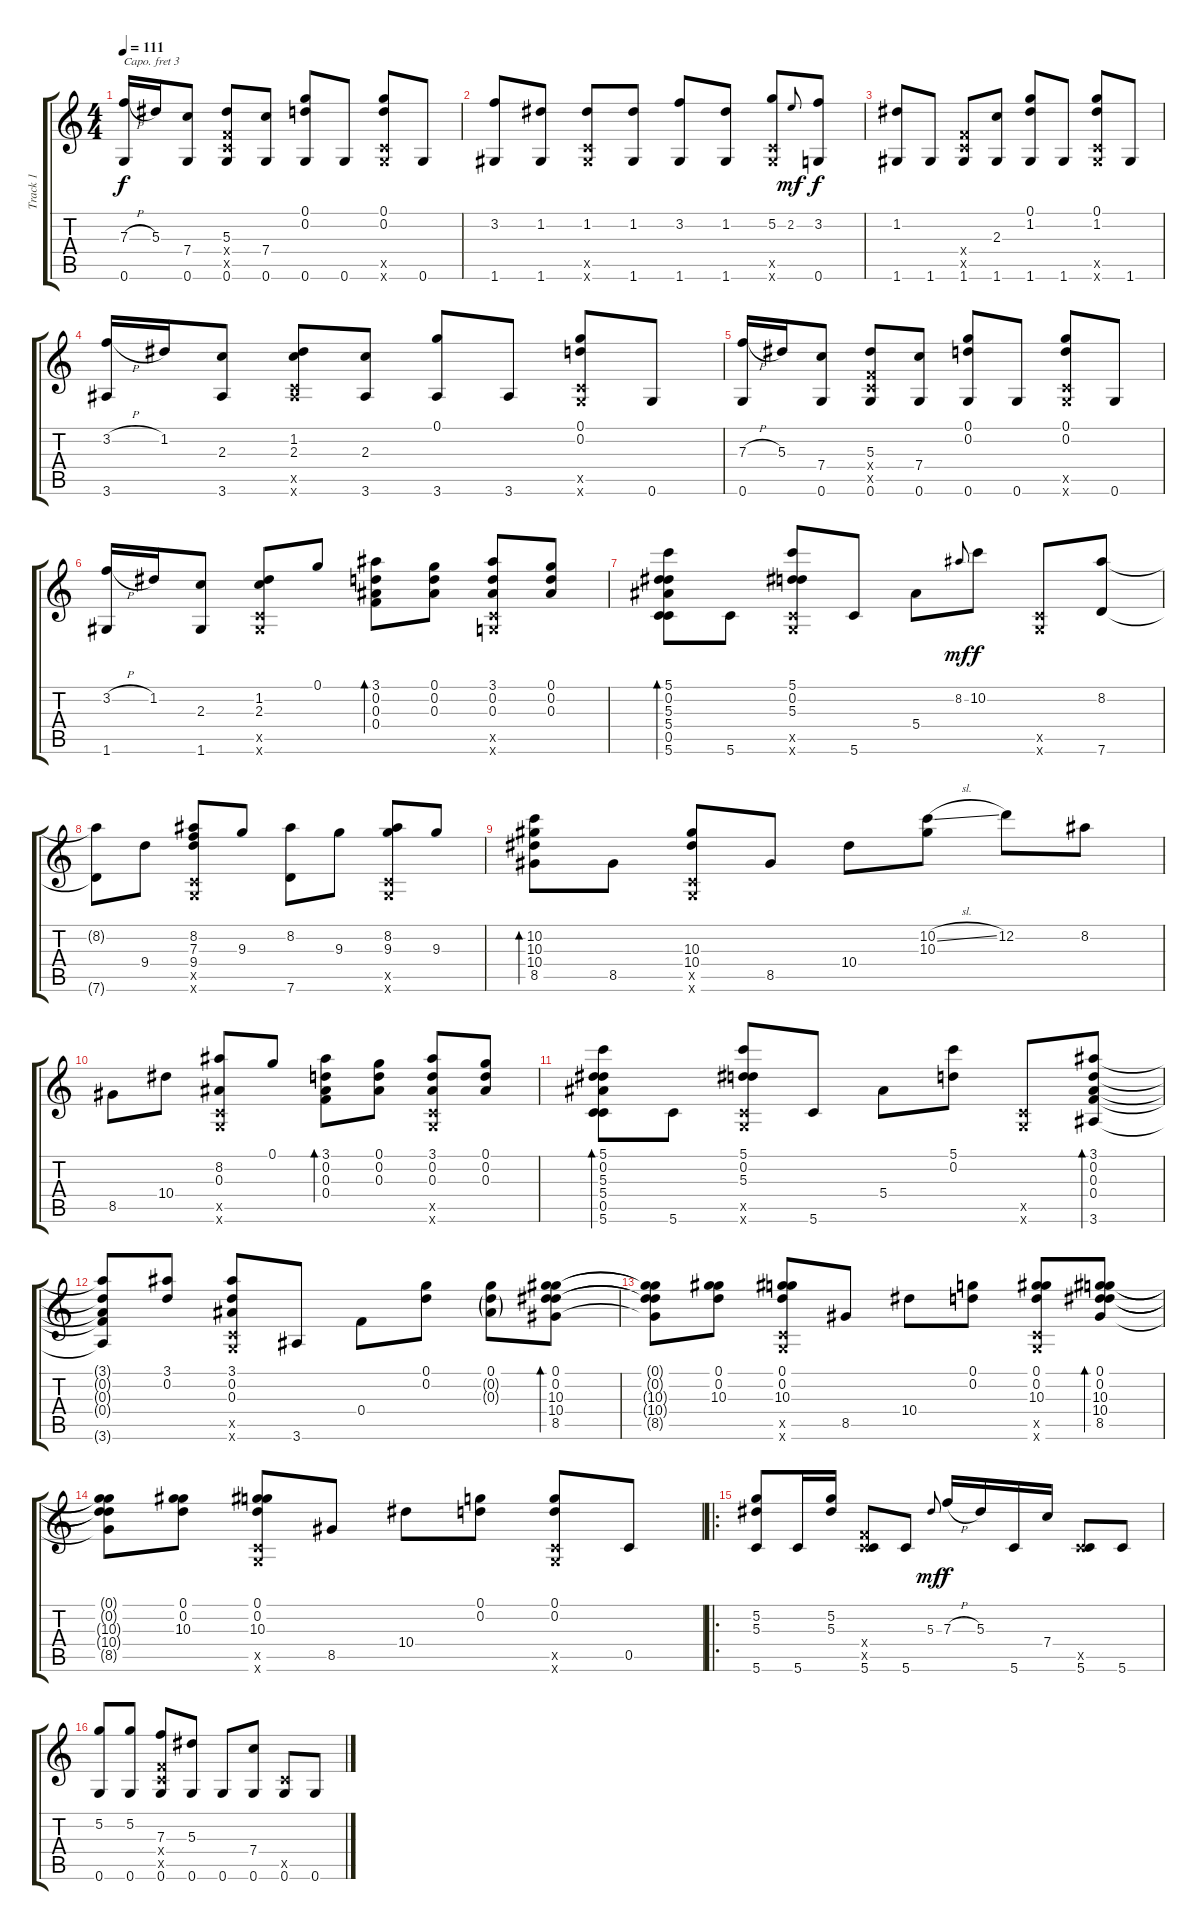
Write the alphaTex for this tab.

\track ("Track 1" "Track 1") {instrument acousticguitarsteel}
\staff {score tabs}
\capo 3
\tuning (E4 B3 G3 D3 A2 E2) {hide}
\ts (4 4)
\tempo 111
\clef g2
\ks c
(7.3{h} 0.6).16{dy f} 5.3.16 (7.4 0.6).8 (5.3 0.4{x} 0.5{x} 0.6).8 (7.4 0.6).8 (0.1 0.2 0.6).8 0.6.8 (0.1 0.2 0.5{x} 0.6{x}).8 0.6.8 |
(3.2 1.6).8 (1.2 1.6).8 (1.2 0.5{x} 1.6{x}).8 (1.2 1.6).8 (3.2 1.6).8 (1.2 1.6).8 (5.2 0.5{x} 1.6{x}).8 2.2.8{gr onbeat dy mf} (3.2 0.6).8{dy f} |
(1.2 1.6).8 1.6.8 (0.4{x} 0.5{x} 1.6).8 (2.3 1.6).8 (0.1 1.2 1.6).8 1.6.8 (0.1 1.2 0.5{x} 1.6{x}).8 1.6.8 |
(3.2{h} 3.6).16 1.2.16 (2.3 3.6).8 (1.2 2.3 0.5{x} 3.6{x}).8 (2.3 3.6).8 (0.1 3.6).8 3.6.8 (0.1 0.2 0.5{x} 0.6{x}).8 0.6.8 |
(7.3{h} 0.6).16 5.3.16 (7.4 0.6).8 (5.3 0.4{x} 0.5{x} 0.6).8 (7.4 0.6).8 (0.1 0.2 0.6).8 0.6.8 (0.1 0.2 0.5{x} 0.6{x}).8 0.6.8 |
(3.2{h} 1.6).16 1.2.16 (2.3 1.6).8 (1.2 2.3 0.5{x} 1.6{x}).8 0.1.8 (3.1 0.2 0.3 0.4).8{bd 60} (0.1 0.2 0.3).8 (3.1 0.2 0.3 0.5{x} 0.6{x}).8 (0.1 0.2 0.3).8 |
(5.1 0.2 5.3 5.4 0.5 5.6).8{bd 60} 5.6.8 (5.1 0.2 5.3 0.5{x} 0.6{x}).8 5.6.8 5.4.8 8.2.8{gr onbeat dy mf} 10.2.8{dy f} (0.5{x} 0.6{x}).8 (8.2 7.6).8 |
(8.2{t} 7.6{t}).8 9.4.8 (8.2 7.3 9.4 0.5{x} 0.6{x}).8 9.3.8 (8.2 7.6).8 9.3.8 (8.2 9.3 0.5{x} 0.6{x}).8 9.3.8 |
(10.2 10.3 10.4 8.5).8{bd 120} 8.5.8 (10.3 10.4 0.5{x} 0.6{x}).8 8.5.8 10.4.8 (10.2{sl} 10.3).8 12.2.8 8.2.8 |
8.5.8 10.4.8 (8.2 0.3 0.5{x} 0.6{x}).8 0.1.8 (3.1 0.2 0.3 0.4).8{bd 60} (0.1 0.2 0.3).8 (3.1 0.2 0.3 0.5{x} 0.6{x}).8 (0.1 0.2 0.3).8 |
(5.1 0.2 5.3 5.4 0.5 5.6).8{bd 60} 5.6.8 (5.1 0.2 5.3 0.5{x} 0.6{x}).8 5.6.8 5.4.8 (5.1 0.2).8 (0.5{x} 0.6{x}).8 (3.1 0.2 0.3 0.4 3.6).8{bd 120} |
(3.1{t} 0.2{t} 0.3{t} 0.4{t} 3.6{t}).8 (3.1 0.2).8 (3.1 0.2 0.3 0.5{x} 0.6{x}).8 3.6.8 0.4.8 (0.1 0.2).8 (0.1 0.2{g} 0.3{g}).8 (0.1 0.2 10.3 10.4 8.5).8{bd 60} |
(0.1{t} 0.2{t} 10.3{t} 10.4{t} 8.5{t}).8 (0.1 0.2 10.3).8 (0.1 0.2 10.3 0.5{x} 0.6{x}).8 8.5.8 10.4.8 (0.1 0.2).8 (0.1 0.2 10.3 0.5{x} 0.6{x}).8 (0.1 0.2 10.3 10.4 8.5).8{bd 60} |
(0.1{t} 0.2{t} 10.3{t} 10.4{t} 8.5{t}).8 (0.1 0.2 10.3).8 (0.1 0.2 10.3 0.5{x} 0.6{x}).8 8.5.8 10.4.8 (0.1 0.2).8 (0.1 0.2 0.5{x} 0.6{x}).8 0.5.8 |
\ro
(5.2 5.3 5.6).8 5.6.16 (5.2 5.3).16 (0.4{x} 0.5{x} 5.6).8 5.6.8 5.3.8{gr onbeat dy mf} 7.3{h}.16{dy f} 5.3.16 5.6.16 7.4.16 (0.5{x} 5.6).8 5.6.8 |
(5.2 0.6).8 (5.2 0.6).8 (7.3 0.4{x} 0.5{x} 0.6).8 (5.3 0.6).8 0.6.8 (7.4 0.6).8 (0.5{x} 0.6).8 0.6.8
